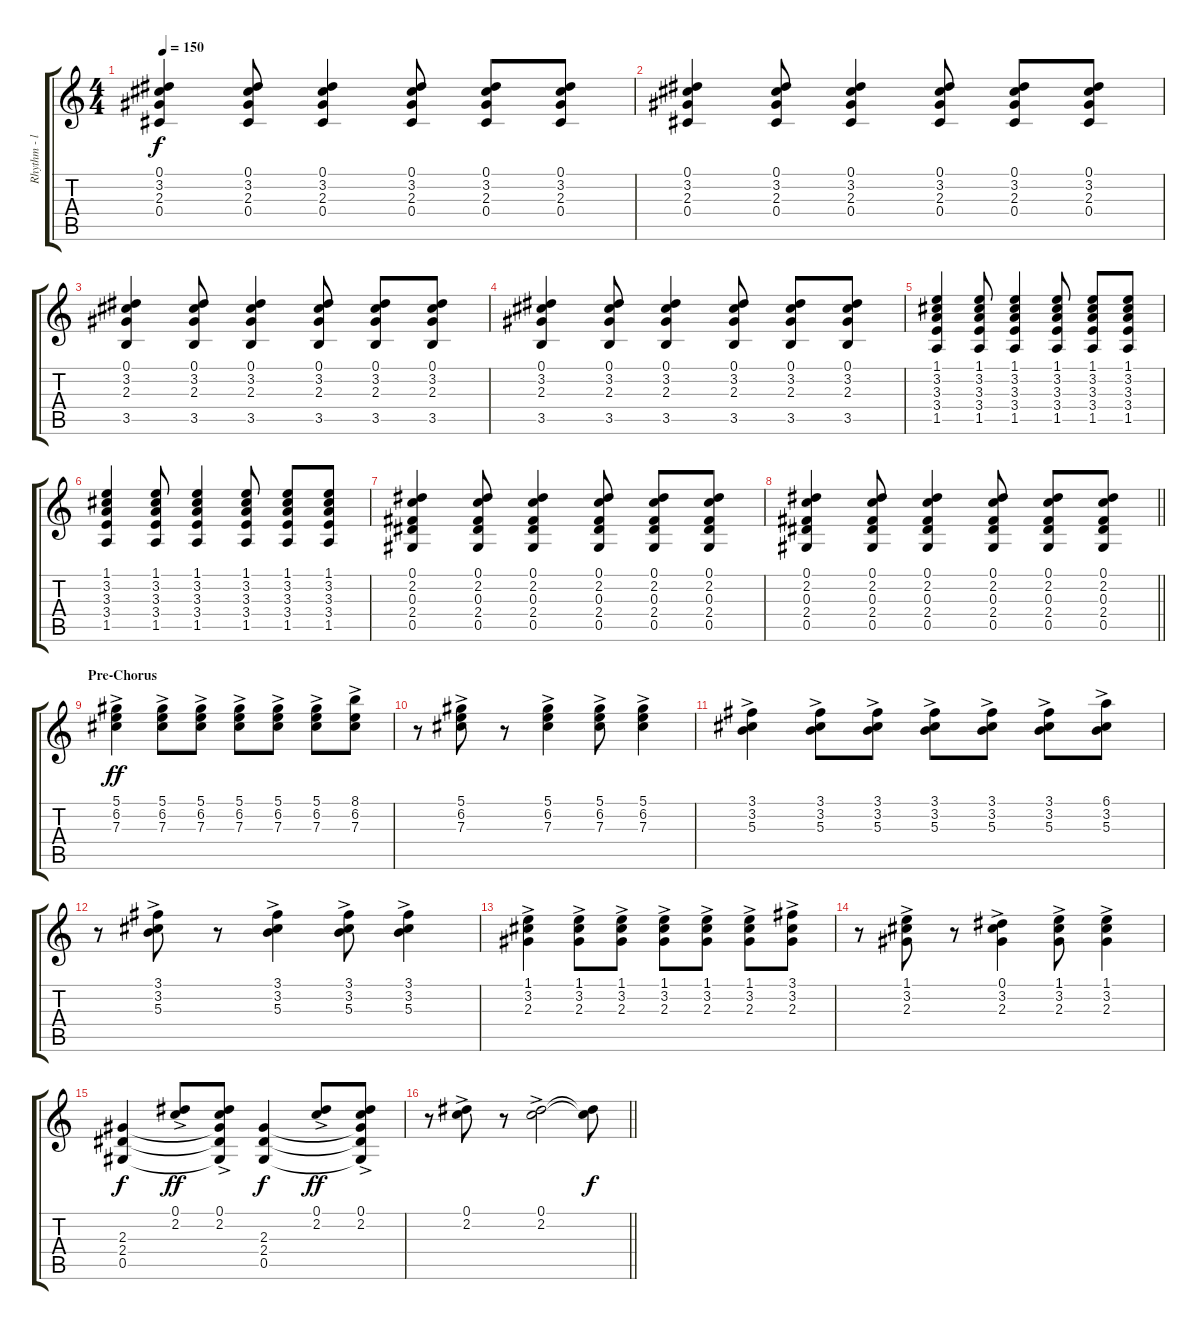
\track ("Rhythm - left" "Rhythm - l") {instrument acousticguitarsteel}
\staff {score tabs}
\tuning (Eb4 Bb3 Gb3 Db3 Ab2 Eb2) {hide}
\ts (4 4)
\tempo 150
\clef g2
\ks c
(0.1 3.2 2.3 0.4).4{dy f} (0.1 3.2 2.3 0.4).8 (0.1 3.2 2.3 0.4).4 (0.1 3.2 2.3 0.4).8 (0.1 3.2 2.3 0.4).8 (0.1 3.2 2.3 0.4).8 |
(0.1 3.2 2.3 0.4).4 (0.1 3.2 2.3 0.4).8 (0.1 3.2 2.3 0.4).4 (0.1 3.2 2.3 0.4).8 (0.1 3.2 2.3 0.4).8 (0.1 3.2 2.3 0.4).8 |
(0.1 3.2 2.3 3.5).4 (0.1 3.2 2.3 3.5).8 (0.1 3.2 2.3 3.5).4 (0.1 3.2 2.3 3.5).8 (0.1 3.2 2.3 3.5).8 (0.1 3.2 2.3 3.5).8 |
(0.1 3.2 2.3 3.5).4 (0.1 3.2 2.3 3.5).8 (0.1 3.2 2.3 3.5).4 (0.1 3.2 2.3 3.5).8 (0.1 3.2 2.3 3.5).8 (0.1 3.2 2.3 3.5).8 |
(1.1 3.2 3.3 3.4 1.5).4 (1.1 3.2 3.3 3.4 1.5).8 (1.1 3.2 3.3 3.4 1.5).4 (1.1 3.2 3.3 3.4 1.5).8 (1.1 3.2 3.3 3.4 1.5).8 (1.1 3.2 3.3 3.4 1.5).8 |
(1.1 3.2 3.3 3.4 1.5).4 (1.1 3.2 3.3 3.4 1.5).8 (1.1 3.2 3.3 3.4 1.5).4 (1.1 3.2 3.3 3.4 1.5).8 (1.1 3.2 3.3 3.4 1.5).8 (1.1 3.2 3.3 3.4 1.5).8 |
(0.1 2.2 0.3 2.4 0.5).4 (0.1 2.2 0.3 2.4 0.5).8 (0.1 2.2 0.3 2.4 0.5).4 (0.1 2.2 0.3 2.4 0.5).8 (0.1 2.2 0.3 2.4 0.5).8 (0.1 2.2 0.3 2.4 0.5).8 |
\barLineRight lightlight
(0.1 2.2 0.3 2.4 0.5).4 (0.1 2.2 0.3 2.4 0.5).8 (0.1 2.2 0.3 2.4 0.5).4 (0.1 2.2 0.3 2.4 0.5).8 (0.1 2.2 0.3 2.4 0.5).8 (0.1 2.2 0.3 2.4 0.5).8 |
\section ("" "Pre-Chorus")
(5.1{ac} 6.2{ac} 7.3{ac}).4{dy ff} (5.1{ac} 6.2{ac} 7.3{ac}).8 (5.1{ac} 6.2{ac} 7.3{ac}).8 (5.1{ac} 6.2{ac} 7.3{ac}).8 (5.1{ac} 6.2{ac} 7.3{ac}).8 (5.1{ac} 6.2{ac} 7.3{ac}).8 (8.1{ac} 6.2{ac} 7.3{ac}).8 |
r.8 (5.1{ac} 6.2{ac} 7.3{ac}).8 r.8 (5.1{ac} 6.2{ac} 7.3{ac}).4 (5.1{ac} 6.2{ac} 7.3{ac}).8 (5.1{ac} 6.2{ac} 7.3{ac}).4 |
(3.1{ac} 3.2{ac} 5.3{ac}).4 (3.1{ac} 3.2{ac} 5.3{ac}).8 (3.1{ac} 3.2{ac} 5.3{ac}).8 (3.1{ac} 3.2{ac} 5.3{ac}).8 (3.1{ac} 3.2{ac} 5.3{ac}).8 (3.1{ac} 3.2{ac} 5.3{ac}).8 (6.1{ac} 3.2{ac} 5.3{ac}).8 |
r.8 (3.1{ac} 3.2{ac} 5.3{ac}).8 r.8 (3.1{ac} 3.2{ac} 5.3{ac}).4 (3.1{ac} 3.2{ac} 5.3{ac}).8 (3.1{ac} 3.2{ac} 5.3{ac}).4 |
(1.1{ac} 3.2{ac} 2.3{ac}).4 (1.1{ac} 3.2{ac} 2.3{ac}).8 (1.1{ac} 3.2{ac} 2.3{ac}).8 (1.1{ac} 3.2{ac} 2.3{ac}).8 (1.1{ac} 3.2{ac} 2.3{ac}).8 (1.1{ac} 3.2{ac} 2.3{ac}).8 (3.1{ac} 3.2{ac} 2.3{ac}).8 |
r.8 (1.1{ac} 3.2{ac} 2.3{ac}).8 r.8 (0.1{ac} 3.2{ac} 2.3{ac}).4 (1.1{ac} 3.2{ac} 2.3{ac}).8 (1.1{ac} 3.2{ac} 2.3{ac}).4 |
(2.3 2.4 0.5).4{dy f} (0.1{ac} 2.2{ac}).8{dy ff} (0.1{ac} 2.2{ac} 2.3{t} 2.4{t} 0.5{t}).8 (2.3 2.4 0.5).4{dy f} (0.1{ac} 2.2{ac}).8{dy ff} (0.1{ac} 2.2{ac} 2.3{t} 2.4{t} 0.5{t}).8 |
\barLineRight lightlight
r.8 (0.1{ac} 2.2{ac}).8 r.8 (0.1{ac} 2.2{ac}).2 (0.1{t} 2.2{t}).8{dy f}
